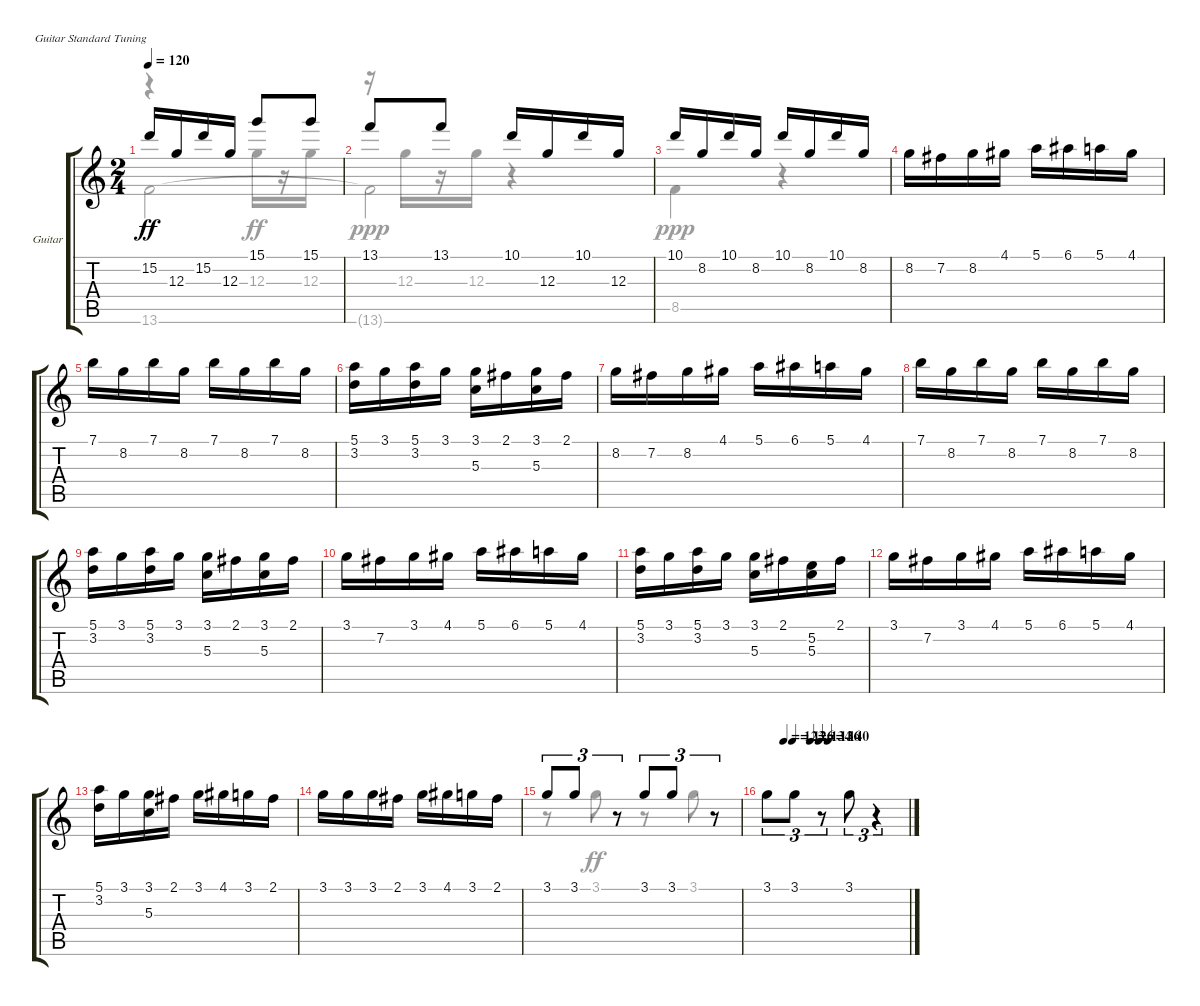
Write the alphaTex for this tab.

\bracketExtendMode groupsimilarinstruments
\firstSystemTrackNameOrientation horizontal
\otherSystemsTrackNameOrientation horizontal
\track ("Guitar" "Guitar") {instrument acousticguitarnylon}
\staff {score tabs}
\tuning (E4 B3 G3 D3 A2 E2)
\voice
\ts (2 4)
\tempo 120
\clef g2
\ks c
15.2.16{dy ff} 12.3.16 15.2.16 12.3.16 15.1.8 15.1.8 |
13.1.8 13.1.8 10.1.16 12.3.16 10.1.16 12.3.16 |
10.1.16 8.2.16 10.1.16 8.2.16 10.1.16 8.2.16 10.1.16 8.2.16 |
8.2.16 7.2.16 8.2.16 4.1.16 5.1.16 6.1.16 5.1.16 4.1.16 |
7.1.16 8.2.16 7.1.16 8.2.16 7.1.16 8.2.16 7.1.16 8.2.16 |
(5.1 3.2).16 3.1.16 (5.1 3.2).16 3.1.16 (3.1 5.3).16 2.1.16 (3.1 5.3).16 2.1.16 |
8.2.16 7.2.16 8.2.16 4.1.16 5.1.16 6.1.16 5.1.16 4.1.16 |
7.1.16 8.2.16 7.1.16 8.2.16 7.1.16 8.2.16 7.1.16 8.2.16 |
(5.1 3.2).16 3.1.16 (5.1 3.2).16 3.1.16 (3.1 5.3).16 2.1.16 (3.1 5.3).16 2.1.16 |
3.1.16 7.2.16 3.1.16 4.1.16 5.1.16 6.1.16 5.1.16 4.1.16 |
(5.1 3.2).16 3.1.16 (5.1 3.2).16 3.1.16 (3.1 5.3).16 2.1.16 (5.2 5.3).16 2.1.16 |
3.1.16 7.2.16 3.1.16 4.1.16 5.1.16 6.1.16 5.1.16 4.1.16 |
(5.1 3.2).16 3.1.16 (3.1 5.3).16 2.1.16 3.1.16 4.1.16 3.1.16 2.1.16 |
3.1.16 3.1.16 3.1.16 2.1.16 3.1.16 4.1.16 3.1.16 2.1.16 |
3.1.8{tu (3 2)} 3.1.8{tu (3 2)} r.8{tu (3 2)} 3.1.8{tu (3 2)} 3.1.8{tu (3 2)} r.8{tu (3 2)} |
\tempo (123 0.125)
\tempo (126 0.1875)
\tempo (134 0.3125)
\tempo (136 0.375)
\tempo (140 0.4375)
3.1.8{tu (3 2)} 3.1.8{tu (3 2)} r.8{tu (3 2)} 3.1.8{tu (3 2)} r.4{tu (3 2)}
\voice
\clef g2
\ottava regular
\simile none
\ks c
r.4{dy ppp} 12.3.16{dy ff} r.16 12.3.16 |
r.16 12.3.16 r.16 12.3.16 r.4 |
8.5.4{dy ppp} r.4 |
|
|
|
|
|
|
|
|
|
|
|
r.8 3.1.8{dy ff} r.8 3.1.8 |
\voice
\clef g2
\ottava regular
\simile none
\ks c
13.6.2{dy ff} |
13.6{t}.2{dy ppp} |
|
|
|
|
|
|
|
|
|
|
|
|
|
